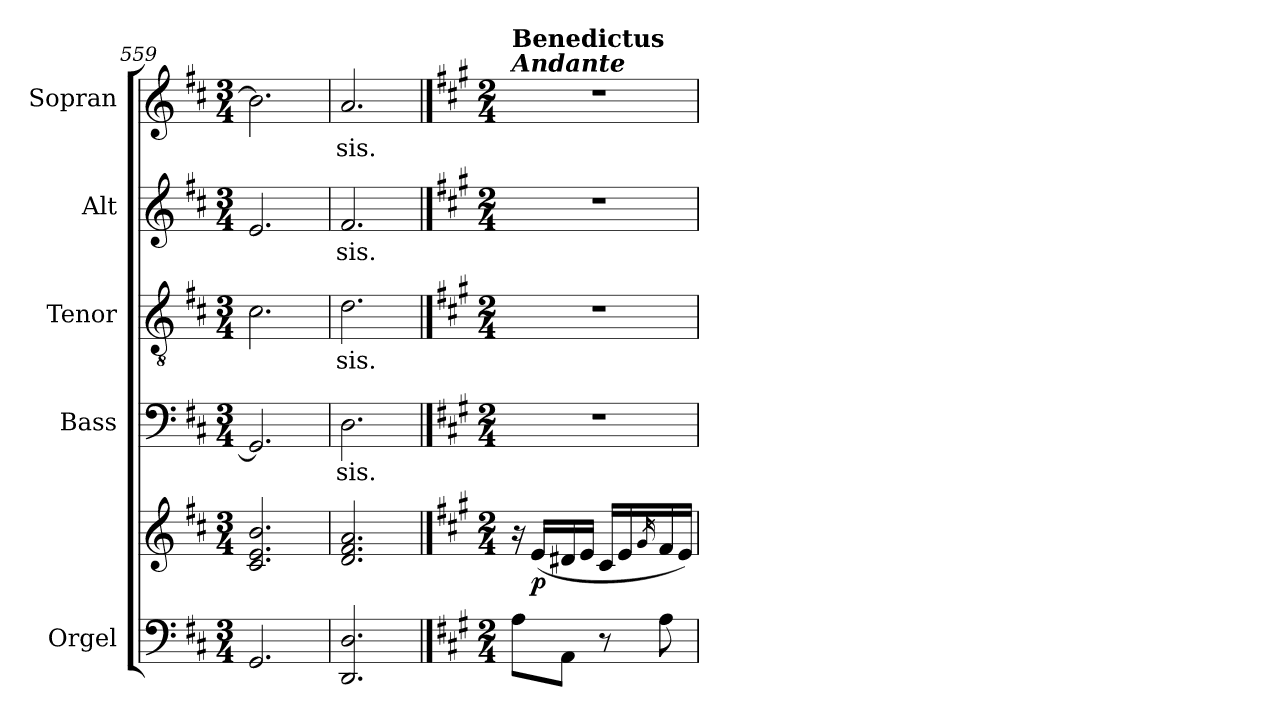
**kern	**kern	**dynam	**kern	**text	**kern	**text	**kern	**text	**kern	**text
*part5	*part5	*part5	*part4	*part4	*part3	*part3	*part2	*part2	*part1	*part1
*staff6	*staff5	*staff5/6	*staff4	*staff4	*staff3	*staff3	*staff2	*staff2	*staff1	*staff1
*I"Orgel	*	*	*I"Bass	*	*I"Tenor	*	*I"Alt	*	*I"Sopran	*
*I'Org.	*	*	*I'B.	*	*I'T.	*	*I'A.	*	*I'S.	*
*clefF4	*clefG2	*	*clefF4	*	*clefGv2	*	*clefG2	*	*clefG2	*
*k[f#c#]	*k[f#c#]	*	*k[f#c#]	*	*k[f#c#]	*	*k[f#c#]	*	*k[f#c#]	*
*D:	*D:	*	*D:	*	*D:	*	*D:	*	*D:	*
*M3/4	*M3/4	*	*M3/4	*	*M3/4	*	*M3/4	*	*M3/4	*
=559	=559	=559	=559	=559	=559	=559	=559	=559	=559	=559
2.GG/	2.c#/ 2.e/ 2.b/	.	2.GG/]	.	2.c#\	.	2.e/	.	2.b\]	.
=560	=560	=560	=560	=560	=560	=560	=560	=560	=560	=560
!	!	!	!	!LO:LY:b	!	!LO:LY:b	!	!LO:LY:b	!	!LO:LY:b
2.DD/ 2.D/	2.d/ 2.f#/ 2.a/	.	2.D\	-sis.	2.d\	-sis.	2.f#/	-sis.	2.a/	-sis.
!!LO:LB:g=z
==561	==561	==561	==561	==561	==561	==561	==561	==561	==561	==561
*k[f#c#g#]	*k[f#c#g#]	*	*k[f#c#g#]	*	*k[f#c#g#]	*	*k[f#c#g#]	*	*k[f#c#g#]	*
*A:	*A:	*	*A:	*	*A:	*	*A:	*	*A:	*
*M2/4	*M2/4	*	*M2/4	*	*M2/4	*	*M2/4	*	*M2/4	*
!	!	!	!	!	!	!	!	!	!LO:TX:a:Bi:t=Andante	!
!	!	!	!	!	!	!	!	!	!LO:TX:a:B:t=Benedictus	!
8A\L	16r	.	2r	.	2r	.	2r	.	2r	.
!	!	!LO:DY:b	!	!	!	!	!	!	!	!
.	(<16e/LL	p	.	.	.	.	.	.	.	.
8AA\J	16d#X/	.	.	.	.	.	.	.	.	.
.	16e/JJ	.	.	.	.	.	.	.	.	.
8r	16c#/LL	.	.	.	.	.	.	.	.	.
.	16e/	.	.	.	.	.	.	.	.	.
.	16qg#/	.	.	.	.	.	.	.	.	.
8A\	16f#/	.	.	.	.	.	.	.	.	.
.	16e/JJ)	.	.	.	.	.	.	.	.	.
=	=	=	=	=	=	=	=	=	=	=
*-	*-	*-	*-	*-	*-	*-	*-	*-	*-	*-
